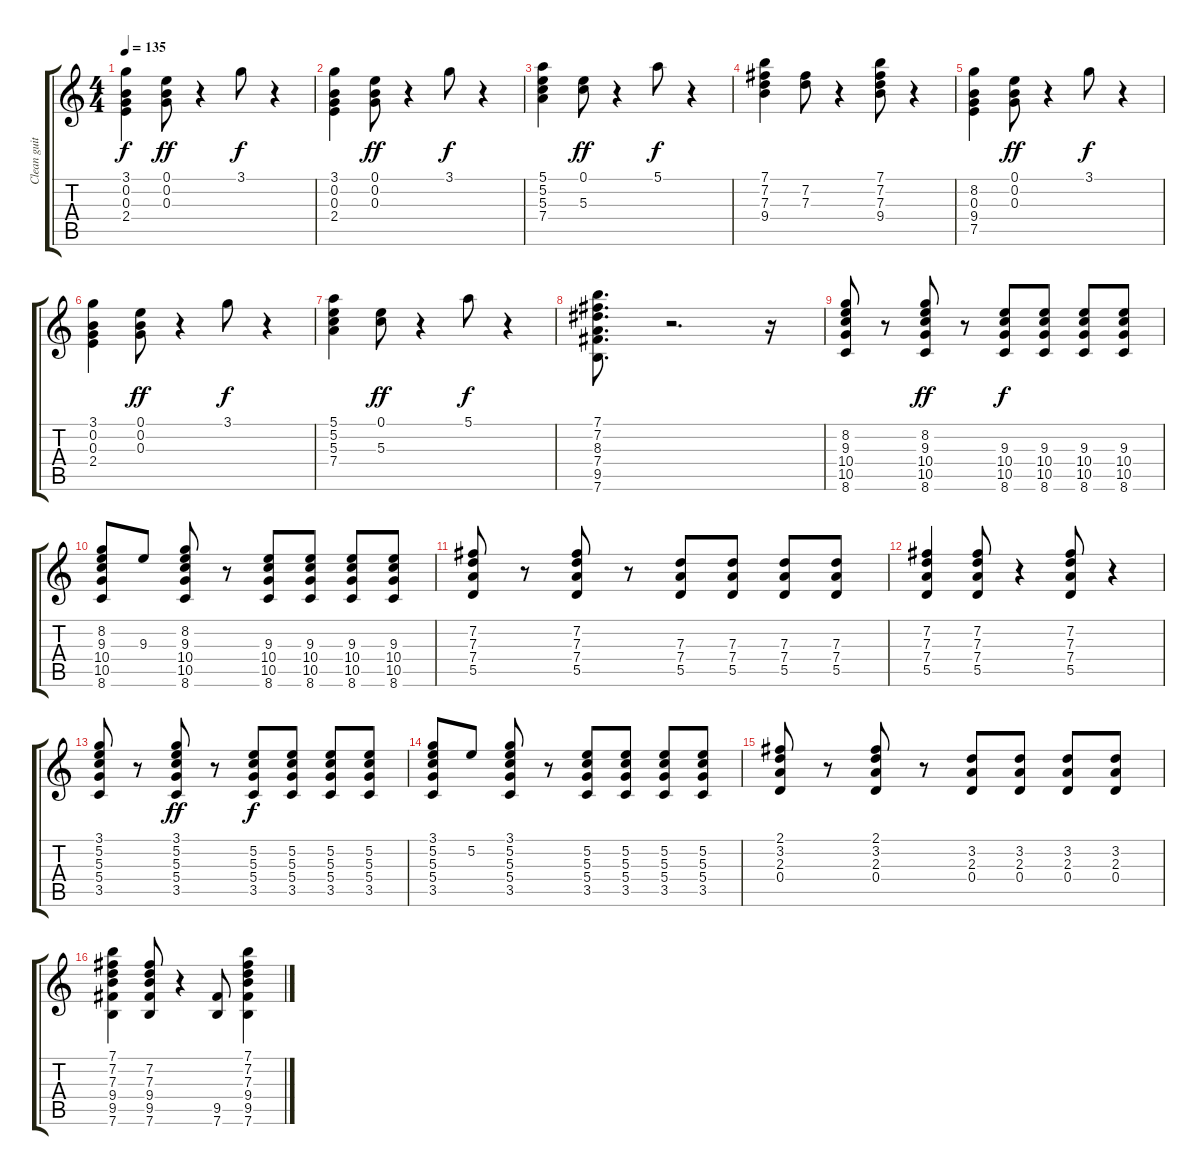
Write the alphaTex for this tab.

\track ("Clean guitar" "Clean guit") {instrument electricguitarclean}
\staff {score tabs}
\tuning (E4 B3 G3 D3 A2 E2) {hide}
\ts (4 4)
\tempo 135
\clef g2
\ks c
(3.1 0.2 0.3 2.4).4{dy f} (0.1 0.2 0.3).8{dy ff} r.4 3.1.8{dy f} r.4 |
(3.1 0.2 0.3 2.4).4 (0.1 0.2 0.3).8{dy ff} r.4 3.1.8{dy f} r.4 |
(5.1 5.2 5.3 7.4).4 (0.1 5.3).8{dy ff} r.4 5.1.8{dy f} r.4 |
(7.1 7.2 7.3 9.4).4 (7.2 7.3).8 r.4 (7.1 7.2 7.3 9.4).8 r.4 |
(8.2 0.3 9.4 7.5).4 (0.1 0.2 0.3).8{dy ff} r.4 3.1.8{dy f} r.4 |
(3.1 0.2 0.3 2.4).4 (0.1 0.2 0.3).8{dy ff} r.4 3.1.8{dy f} r.4 |
(5.1 5.2 5.3 7.4).4 (0.1 5.3).8{dy ff} r.4 5.1.8{dy f} r.4 |
(7.1 7.2 8.3 7.4 9.5 7.6).8{d} r.2{d} r.16 |
(8.2 9.3 10.4 10.5 8.6).8 r.8 (8.2 9.3 10.4 10.5 8.6).8{dy ff} r.8 (9.3 10.4 10.5 8.6).8{dy f} (9.3 10.4 10.5 8.6).8 (9.3 10.4 10.5 8.6).8 (9.3 10.4 10.5 8.6).8 |
(8.2 9.3 10.4 10.5 8.6).8 9.3.8 (8.2 9.3 10.4 10.5 8.6).8 r.8 (9.3 10.4 10.5 8.6).8 (9.3 10.4 10.5 8.6).8 (9.3 10.4 10.5 8.6).8 (9.3 10.4 10.5 8.6).8 |
(7.2 7.3 7.4 5.5).8 r.8 (7.2 7.3 7.4 5.5).8 r.8 (7.3 7.4 5.5).8 (7.3 7.4 5.5).8 (7.3 7.4 5.5).8 (7.3 7.4 5.5).8 |
(7.2 7.3 7.4 5.5).4 (7.2 7.3 7.4 5.5).8 r.4 (7.2 7.3 7.4 5.5).8 r.4 |
(3.1 5.2 5.3 5.4 3.5).8 r.8 (3.1 5.2 5.3 5.4 3.5).8{dy ff} r.8 (5.2 5.3 5.4 3.5).8{dy f} (5.2 5.3 5.4 3.5).8 (5.2 5.3 5.4 3.5).8 (5.2 5.3 5.4 3.5).8 |
(3.1 5.2 5.3 5.4 3.5).8 5.2.8 (3.1 5.2 5.3 5.4 3.5).8 r.8 (5.2 5.3 5.4 3.5).8 (5.2 5.3 5.4 3.5).8 (5.2 5.3 5.4 3.5).8 (5.2 5.3 5.4 3.5).8 |
(2.1 3.2 2.3 0.4).8 r.8 (2.1 3.2 2.3 0.4).8 r.8 (3.2 2.3 0.4).8 (3.2 2.3 0.4).8 (3.2 2.3 0.4).8 (3.2 2.3 0.4).8 |
(7.1 7.2 7.3 9.4 9.5 7.6).4 (7.2 7.3 9.4 9.5 7.6).8 r.4 (9.5 7.6).8 (7.1 7.2 7.3 9.4 9.5 7.6).4
